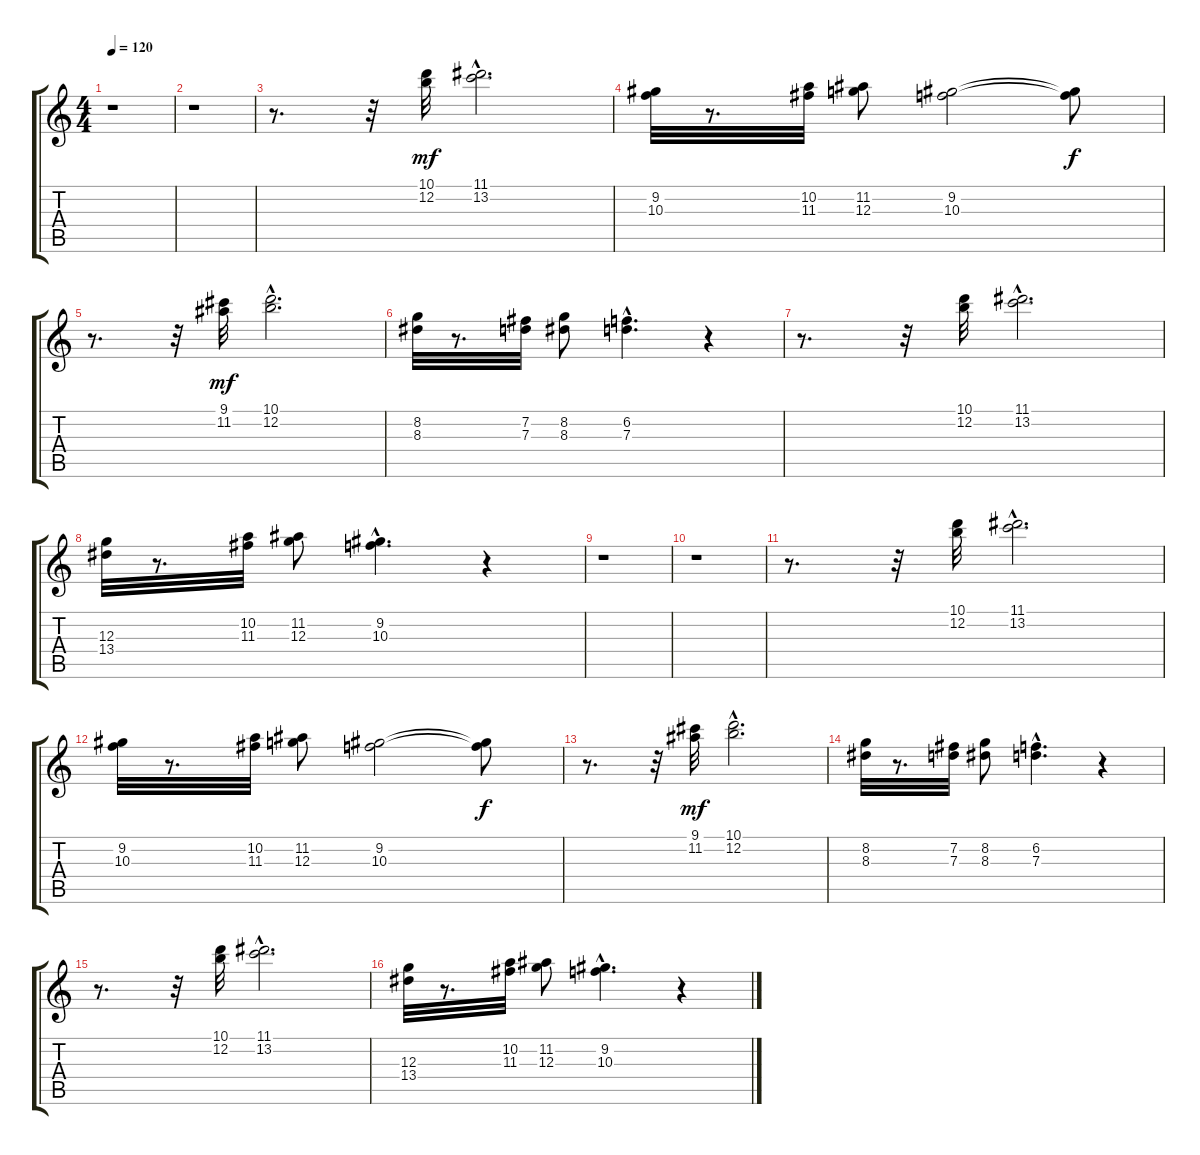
\track "" {instrument distortionguitar}
\staff {score tabs}
\tuning (E4 B3 G3 D3 A2 E2) {hide}
\ts (4 4)
\tempo 120
\clef g2
\ks c
r.1{dy f} |
r.1 |
r.8{d} r.32 (10.1 12.2).32{dy mf} (11.1{hac} 13.2{hac}).2{d} |
(9.2 10.3).32 r.8{d} (10.2 11.3).32 (11.2 12.3).8 (9.2 10.3).2 (9.2{t} 10.3{t}).8{dy f} |
r.8{d} r.32 (9.1 11.2).32{dy mf} (10.1{hac} 12.2{hac}).2{d} |
(8.2 8.3).32 r.8{d} (7.2 7.3).32 (8.2 8.3).8 (6.2{hac} 7.3{hac}).4{d} r.4 |
r.8{d} r.32 (10.1 12.2).32 (11.1{hac} 13.2{hac}).2{d} |
(12.3 13.4).32 r.8{d} (10.2 11.3).32 (11.2 12.3).8 (9.2{hac} 10.3{hac}).4{d} r.4 |
r.1 |
r.1 |
r.8{d} r.32 (10.1 12.2).32 (11.1{hac} 13.2{hac}).2{d} |
(9.2 10.3).32 r.8{d} (10.2 11.3).32 (11.2 12.3).8 (9.2 10.3).2 (9.2{t} 10.3{t}).8{dy f} |
r.8{d} r.32 (9.1 11.2).32{dy mf} (10.1{hac} 12.2{hac}).2{d} |
(8.2 8.3).32 r.8{d} (7.2 7.3).32 (8.2 8.3).8 (6.2{hac} 7.3{hac}).4{d} r.4 |
r.8{d} r.32 (10.1 12.2).32 (11.1{hac} 13.2{hac}).2{d} |
(12.3 13.4).32 r.8{d} (10.2 11.3).32 (11.2 12.3).8 (9.2{hac} 10.3{hac}).4{d} r.4
